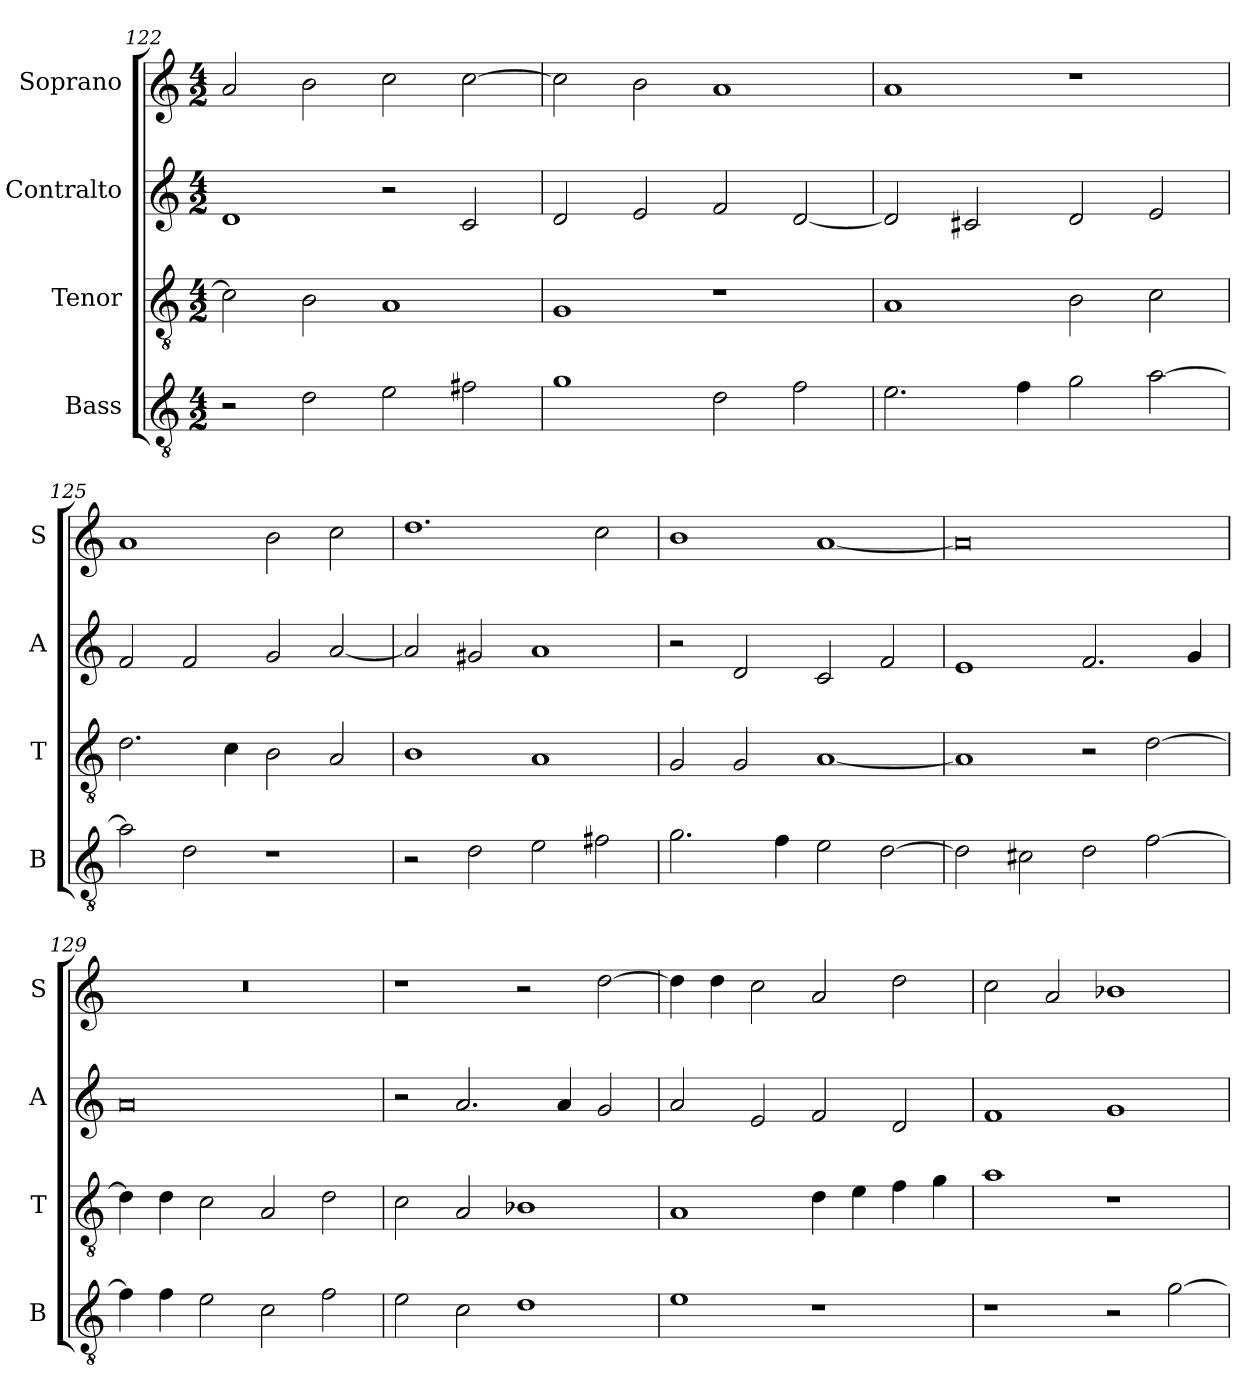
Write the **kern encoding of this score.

**kern	**kern	**kern	**kern
*part4	*part3	*part2	*part1
*staff4	*staff3	*staff2	*staff1
*I"Bass	*I"Tenor	*I"Contralto	*I"Soprano
*I'B	*I'T	*I'A	*I'S
*clefGv2	*clefGv2	*clefG2	*clefG2
*k[]	*k[]	*k[]	*k[]
*D:dor	*D:dor	*D:dor	*D:dor
*M4/2	*M4/2	*M4/2	*M4/2
=122	=122	=122	=122
2r	2c]	1d	2a
2d	2B	.	2b
2e	1A	2r	2cc
2f#X	.	2c	[2cc
=123	=123	=123	=123
1g	1G	2d	2cc]
.	.	2e	2b
2d	1r	2f	1a
2f	.	[2d	.
=124	=124	=124	=124
2.e	1A	2d]	1a
.	.	2c#X	.
4f	.	.	.
2g	2B	2d	1r
[2a	2c	2e	.
=125	=125	=125	=125
2a]	2.d	2f	1a
2d	.	2f	.
.	4c	.	.
1r	2B	2g	2b
.	2A	[2a	2cc
=126	=126	=126	=126
2r	1B	2a]	1.dd
2d	.	2g#X	.
2e	1A	1a	.
2f#X	.	.	2cc
=127	=127	=127	=127
2.g	2G	2r	1b
.	2G	2d	.
4f	.	.	.
2e	[1A	2c	[1a
[2d	.	2f	.
=128	=128	=128	=128
2d]	1A]	1e	0a]
2c#X	.	.	.
2d	2r	2.f	.
[2f	[2d	.	.
.	.	4g	.
=129	=129	=129	=129
4f]	4d]	0a	0r
4f	4d	.	.
2e	2c	.	.
2c	2A	.	.
2f	2d	.	.
=130	=130	=130	=130
2e	2c	2r	1r
2c	2A	2.a	.
1d	1B-X	.	2r
.	.	4a	.
.	.	2g	[2dd
=131	=131	=131	=131
1e	1A	2a	4dd]
.	.	.	4dd
.	.	2e	2cc
1r	4d	2f	2a
.	4e	.	.
.	4f	2d	2dd
.	4g	.	.
=132	=132	=132	=132
1r	1a	1f	2cc
.	.	.	2a
2r	1r	1g	1b-X
[2g	.	.	.
=	=	=	=
*-	*-	*-	*-
